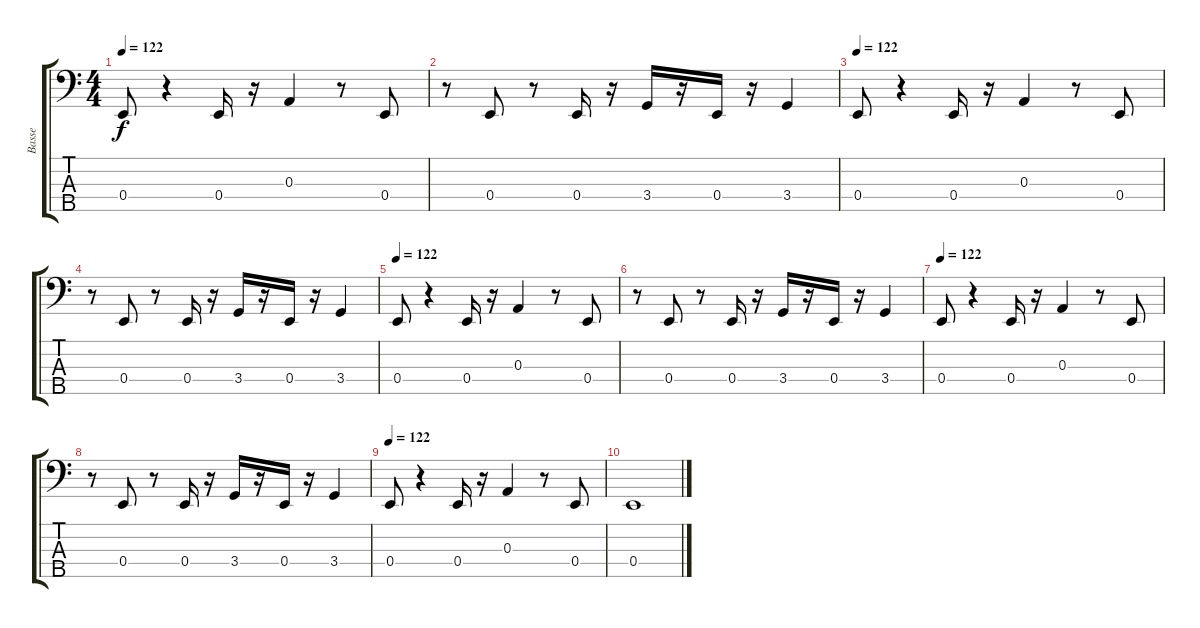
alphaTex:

\track ("Basse" "Basse") {instrument electricbassfinger}
\staff {score tabs}
\tuning (G2 D2 A1 E1 B0) {hide}
\ts (4 4)
\tempo 122
\clef f4
\ks c
0.4.8{dy f} r.4 0.4.16 r.16 0.3.4 r.8 0.4.8 |
r.8 0.4.8 r.8 0.4.16 r.16 3.4.16 r.16 0.4.16 r.16 3.4.4 |
\tempo 122
0.4.8 r.4 0.4.16 r.16 0.3.4 r.8 0.4.8 |
r.8 0.4.8 r.8 0.4.16 r.16 3.4.16 r.16 0.4.16 r.16 3.4.4 |
\tempo 122
0.4.8 r.4 0.4.16 r.16 0.3.4 r.8 0.4.8 |
r.8 0.4.8 r.8 0.4.16 r.16 3.4.16 r.16 0.4.16 r.16 3.4.4 |
\tempo 122
0.4.8 r.4 0.4.16 r.16 0.3.4 r.8 0.4.8 |
r.8 0.4.8 r.8 0.4.16 r.16 3.4.16 r.16 0.4.16 r.16 3.4.4 |
\tempo 122
0.4.8 r.4 0.4.16 r.16 0.3.4 r.8 0.4.8 |
0.4.1
